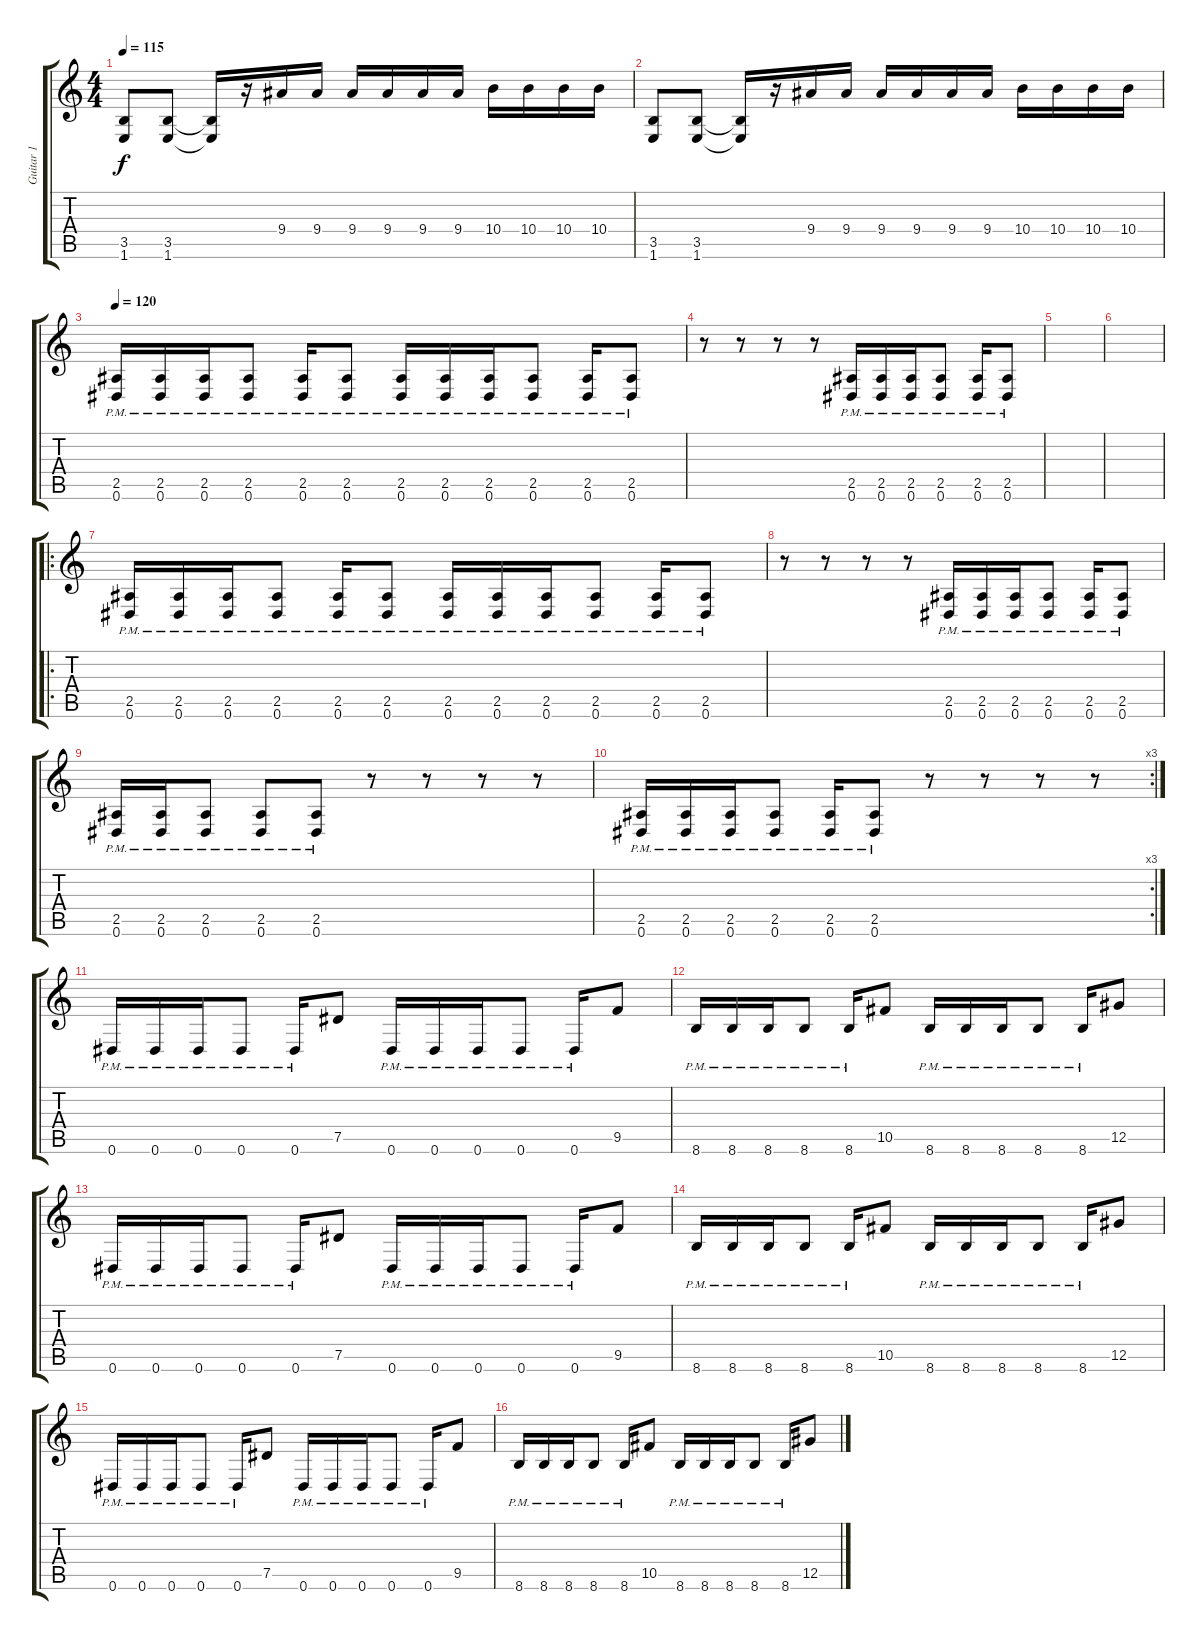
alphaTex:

\track ("Guitar 1" "Guitar 1") {instrument distortionguitar}
\staff {score tabs}
\tuning (Eb4 Bb3 Gb3 Db3 Ab2 Eb2) {hide}
\ts (4 4)
\tempo 115
\clef g2
\ks c
(3.5 1.6).8{dy f} (3.5 1.6).8 (3.5{t} 1.6{t}).16 r.16 9.4.16 9.4.16 9.4.16 9.4.16 9.4.16 9.4.16 10.4.16 10.4.16 10.4.16 10.4.16 |
(3.5 1.6).8 (3.5 1.6).8 (3.5{t} 1.6{t}).16 r.16 9.4.16 9.4.16 9.4.16 9.4.16 9.4.16 9.4.16 10.4.16 10.4.16 10.4.16 10.4.16 |
\tempo 120
(2.5{pm} 0.6{pm}).16 (2.5{pm} 0.6{pm}).16 (2.5{pm} 0.6{pm}).16 (2.5{pm} 0.6{pm}).8 (2.5{pm} 0.6{pm}).16 (2.5{pm} 0.6{pm}).8 (2.5{pm} 0.6{pm}).16 (2.5{pm} 0.6{pm}).16 (2.5{pm} 0.6{pm}).16 (2.5{pm} 0.6{pm}).8 (2.5{pm} 0.6{pm}).16 (2.5{pm} 0.6{pm}).8 |
r.8 r.8 r.8 r.8 (2.5{pm} 0.6{pm}).16 (2.5{pm} 0.6{pm}).16 (2.5{pm} 0.6{pm}).16 (2.5{pm} 0.6{pm}).8 (2.5{pm} 0.6{pm}).16 (2.5{pm} 0.6{pm}).8 |
|
|
\ro
(2.5{pm} 0.6{pm}).16 (2.5{pm} 0.6{pm}).16 (2.5{pm} 0.6{pm}).16 (2.5{pm} 0.6{pm}).8 (2.5{pm} 0.6{pm}).16 (2.5{pm} 0.6{pm}).8 (2.5{pm} 0.6{pm}).16 (2.5{pm} 0.6{pm}).16 (2.5{pm} 0.6{pm}).16 (2.5{pm} 0.6{pm}).8 (2.5{pm} 0.6{pm}).16 (2.5{pm} 0.6{pm}).8 |
r.8 r.8 r.8 r.8 (2.5{pm} 0.6{pm}).16 (2.5{pm} 0.6{pm}).16 (2.5{pm} 0.6{pm}).16 (2.5{pm} 0.6{pm}).8 (2.5{pm} 0.6{pm}).16 (2.5{pm} 0.6{pm}).8 |
(2.5{pm} 0.6{pm}).16 (2.5{pm} 0.6{pm}).16 (2.5{pm} 0.6{pm}).8 (2.5{pm} 0.6{pm}).8 (2.5{pm} 0.6{pm}).8 r.8 r.8 r.8 r.8 |
\rc 3
(2.5{pm} 0.6{pm}).16 (2.5{pm} 0.6{pm}).16 (2.5{pm} 0.6{pm}).16 (2.5{pm} 0.6{pm}).8 (2.5{pm} 0.6{pm}).16 (2.5{pm} 0.6{pm}).8 r.8 r.8 r.8 r.8 |
0.6{pm}.16 0.6{pm}.16 0.6{pm}.16 0.6{pm}.8 0.6{pm}.16 7.5.8 0.6{pm}.16 0.6{pm}.16 0.6{pm}.16 0.6{pm}.8 0.6{pm}.16 9.5.8 |
8.6{pm}.16 8.6{pm}.16 8.6{pm}.16 8.6{pm}.8 8.6{pm}.16 10.5.8 8.6{pm}.16 8.6{pm}.16 8.6{pm}.16 8.6{pm}.8 8.6{pm}.16 12.5.8 |
0.6{pm}.16 0.6{pm}.16 0.6{pm}.16 0.6{pm}.8 0.6{pm}.16 7.5.8 0.6{pm}.16 0.6{pm}.16 0.6{pm}.16 0.6{pm}.8 0.6{pm}.16 9.5.8 |
8.6{pm}.16 8.6{pm}.16 8.6{pm}.16 8.6{pm}.8 8.6{pm}.16 10.5.8 8.6{pm}.16 8.6{pm}.16 8.6{pm}.16 8.6{pm}.8 8.6{pm}.16 12.5.8 |
0.6{pm}.16 0.6{pm}.16 0.6{pm}.16 0.6{pm}.8 0.6{pm}.16 7.5.8 0.6{pm}.16 0.6{pm}.16 0.6{pm}.16 0.6{pm}.8 0.6{pm}.16 9.5.8 |
8.6{pm}.16 8.6{pm}.16 8.6{pm}.16 8.6{pm}.8 8.6{pm}.16 10.5.8 8.6{pm}.16 8.6{pm}.16 8.6{pm}.16 8.6{pm}.8 8.6{pm}.16 12.5.8
